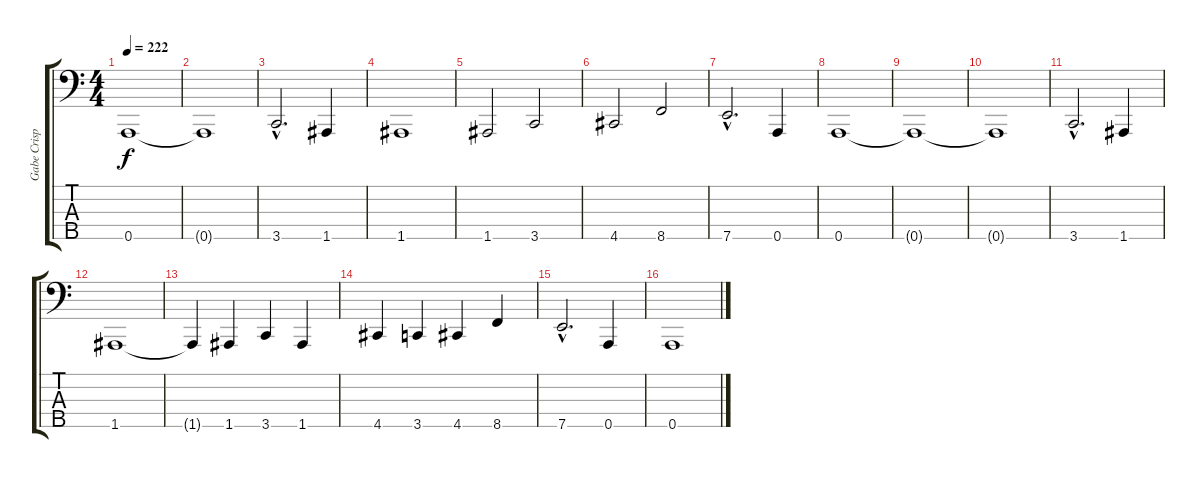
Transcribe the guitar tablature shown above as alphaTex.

\track ("Gabe Crisp (Bass)" "Gabe Crisp") {instrument electricbasspick}
\staff {score tabs}
\tuning (G2 D2 A1 E1 A0) {hide}
\ts (4 4)
\tempo 222
\clef f4
\ks c
0.5{t}.1{dy f} |
0.5{t}.1 |
3.5{hac}.2{d} 1.5.4 |
1.5.1 |
1.5.2 3.5.2 |
4.5.2 8.5.2 |
7.5{hac}.2{d} 0.5.4 |
0.5.1 |
0.5{t}.1 |
0.5{t}.1 |
3.5{hac}.2{d} 1.5.4 |
1.5.1 |
1.5{t}.4 1.5.4 3.5.4 1.5.4 |
4.5.4 3.5.4 4.5.4 8.5.4 |
7.5{hac}.2{d} 0.5.4 |
0.5.1
